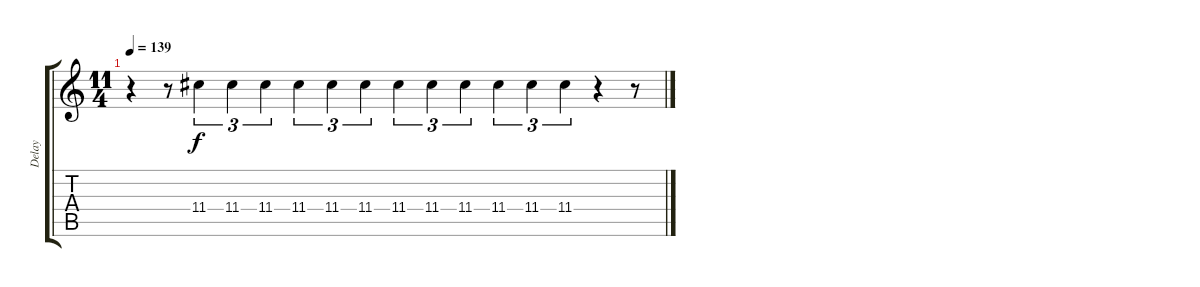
\track ("Delay" "Delay") {instrument distortionguitar}
\staff {score tabs}
\tuning (E4 B3 G3 D3 A2 E2) {hide}
\ts (11 4)
\tempo 139
\clef g2
\ks c
r.4{dy f} r.8 11.4.4{tu (3 2) volume 0} 11.4.4{tu (3 2)} 11.4.4{tu (3 2)} 11.4.4{tu (3 2)} 11.4.4{tu (3 2)} 11.4.4{tu (3 2)} 11.4.4{tu (3 2)} 11.4.4{tu (3 2)} 11.4.4{tu (3 2)} 11.4.4{tu (3 2)} 11.4.4{tu (3 2)} 11.4.4{tu (3 2)} r.4 r.8
